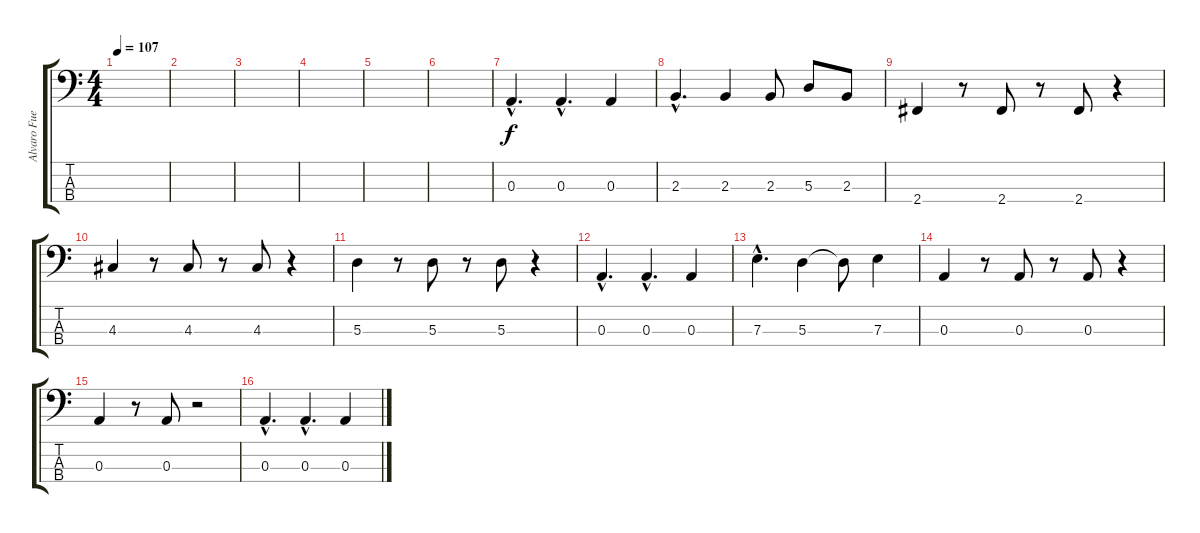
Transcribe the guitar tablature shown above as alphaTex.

\track ("Alvaro Fuentes" "Alvaro Fue") {instrument electricbassfinger}
\staff {score tabs}
\tuning (G2 D2 A1 E1) {hide}
\ts (4 4)
\tempo 107
\clef f4
\ks c
|
|
|
|
|
|
0.3{hac}.4{d} 0.3{hac}.4{d} 0.3.4 |
2.3{hac}.4{d} 2.3.4 2.3.8 5.3.8 2.3.8 |
2.4.4 r.8 2.4.8 r.8 2.4.8 r.4 |
4.3.4 r.8 4.3.8 r.8 4.3.8 r.4 |
5.3.4 r.8 5.3.8 r.8 5.3.8 r.4 |
0.3{hac}.4{d} 0.3{hac}.4{d} 0.3.4 |
7.3{hac}.4{d} 5.3.4 5.3{t}.8 7.3.4 |
0.3.4 r.8 0.3.8 r.8 0.3.8 r.4 |
0.3.4 r.8 0.3.8 r.2 |
0.3{hac}.4{d} 0.3{hac}.4{d} 0.3.4
